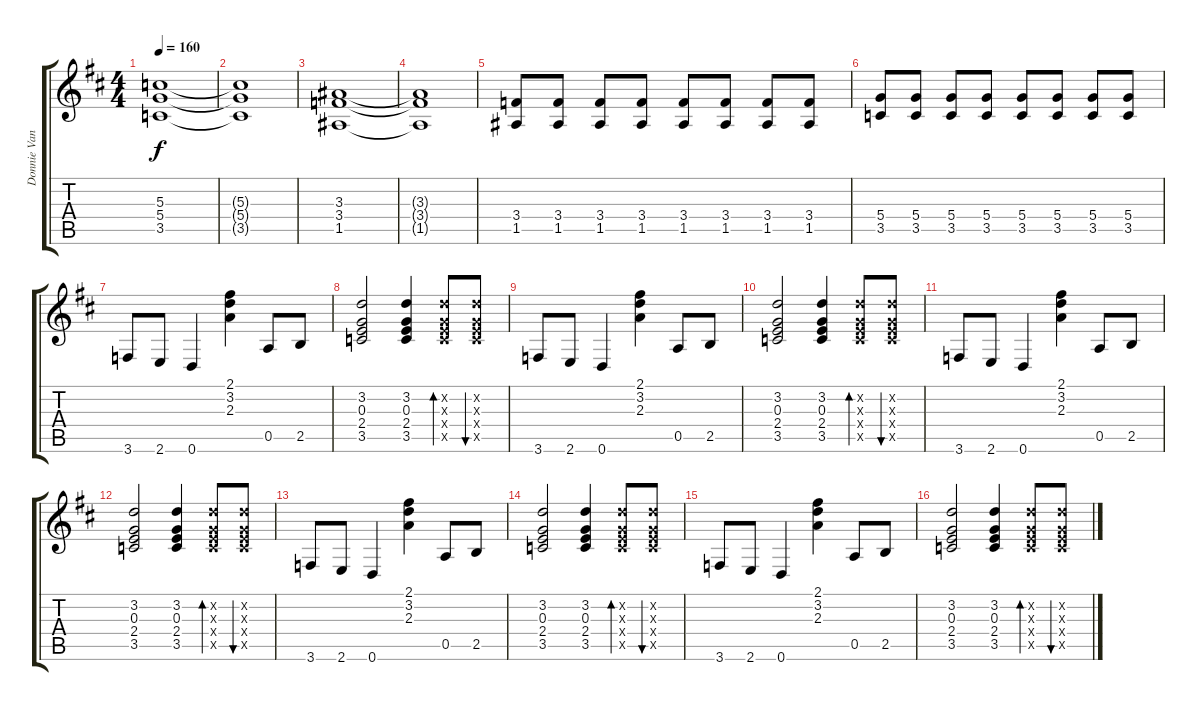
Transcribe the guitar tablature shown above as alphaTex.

\track ("Donnie Van Zant Guitar" "Donnie Van") {instrument electricguitarclean}
\staff {score tabs}
\tuning (E4 B3 G3 D3 A2 D2) {hide}
\ts (4 4)
\tempo 160
\clef g2
\ks d
(5.3 5.4 3.5).1{dy f} |
(5.3{t} 5.4{t} 3.5{t}).1 |
(3.3 3.4 1.5).1 |
(3.3{t} 3.4{t} 1.5{t}).1 |
(3.4 1.5).8 (3.4 1.5).8 (3.4 1.5).8 (3.4 1.5).8 (3.4 1.5).8 (3.4 1.5).8 (3.4 1.5).8 (3.4 1.5).8 |
(5.4 3.5).8 (5.4 3.5).8 (5.4 3.5).8 (5.4 3.5).8 (5.4 3.5).8 (5.4 3.5).8 (5.4 3.5).8 (5.4 3.5).8 |
3.6.8{volume 7} 2.6.8 0.6.4 (2.1 3.2 2.3).4 0.5.8 2.5.8 |
(3.2 0.3 2.4 3.5).2 (3.2 0.3 2.4 3.5).4 (3.2{x} 0.3{x} 2.4{x} 3.5{x}).8{bd 60} (3.2{x} 0.3{x} 2.4{x} 3.5{x}).8{bu 60} |
3.6.8 2.6.8 0.6.4 (2.1 3.2 2.3).4 0.5.8 2.5.8 |
(3.2 0.3 2.4 3.5).2 (3.2 0.3 2.4 3.5).4 (3.2{x} 0.3{x} 2.4{x} 3.5{x}).8{bd 60} (3.2{x} 0.3{x} 2.4{x} 3.5{x}).8{bu 60} |
3.6.8 2.6.8 0.6.4 (2.1 3.2 2.3).4 0.5.8 2.5.8 |
(3.2 0.3 2.4 3.5).2 (3.2 0.3 2.4 3.5).4 (3.2{x} 0.3{x} 2.4{x} 3.5{x}).8{bd 60} (3.2{x} 0.3{x} 2.4{x} 3.5{x}).8{bu 60} |
3.6.8 2.6.8 0.6.4 (2.1 3.2 2.3).4 0.5.8 2.5.8 |
(3.2 0.3 2.4 3.5).2 (3.2 0.3 2.4 3.5).4 (3.2{x} 0.3{x} 2.4{x} 3.5{x}).8{bd 60} (3.2{x} 0.3{x} 2.4{x} 3.5{x}).8{bu 60} |
3.6.8 2.6.8 0.6.4 (2.1 3.2 2.3).4 0.5.8 2.5.8 |
(3.2 0.3 2.4 3.5).2 (3.2 0.3 2.4 3.5).4 (3.2{x} 0.3{x} 2.4{x} 3.5{x}).8{bd 60} (3.2{x} 0.3{x} 2.4{x} 3.5{x}).8{bu 60}
